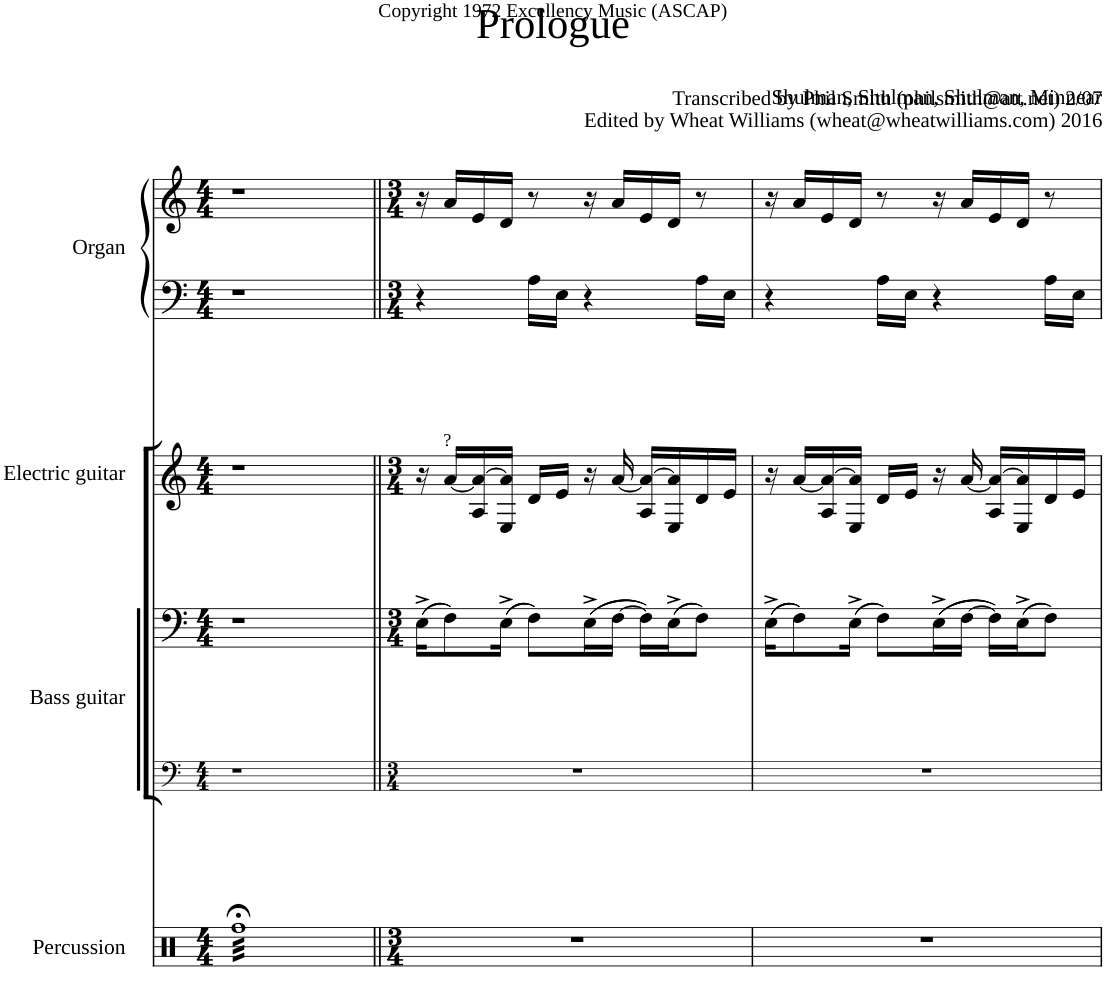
**kern	**kern	**kern	**kern	**kern	**kern	**kern	**kern	**kern	**kern	**kern	**kern	**kern	**kern
*part10	*part9	*part9	*part8	*part7	*part7	*part6	*part6	*part5	*part5	*part4	*part3	*part2	*part1
*staff14	*staff13	*staff12	*staff11	*staff10	*staff9	*staff8	*staff7	*staff6	*staff5	*staff4	*staff3	*staff2	*staff1
*I"Percussion	*I"Bass guitar	*	*I"Electric guitar	*I"Organ	*	*I"Organ	*	*I"Synthesizer	*	*I"Voice	*I"Voice	*I"Voice	*I"Voice
*I'Perc.	*I'Bass	*	*I'El. gtr	*I'Org.	*	*I'Org.	*	*I'Synth.	*	*I'Voice	*I'Voice	*I'Voice	*I'Voice
*	*stria5	*	*	*	*	*	*	*	*	*	*	*	*
*clefX	*clefF4	*clefF4	*clefG2	*clefF4	*clefG2	*clefF4	*clefG2	*clefF4	*clefG2	*clefG2	*clefG2	*clefG2	*clefG2
*	*Trd7c12	*Trd7c12	*Trd7c12	*	*	*	*	*	*	*	*	*	*
*k[]	*k[]	*k[]	*k[]	*k[]	*k[]	*k[]	*k[]	*k[]	*k[]	*k[]	*k[]	*k[]	*k[]
*M4/4	*M4/4	*M4/4	*M4/4	*M4/4	*M4/4	*M4/4	*M4/4	*M4/4	*M4/4	*M4/4	*M4/4	*M4/4	*M4/4
=1	=1	=1	=1	=1	=1	=1	=1	=1	=1	=1	=1	=1	=1
*tremolo	*	*	*	*	*	*	*	*	*	*	*	*	*
32Rff;<LLL	1r	1r	1r	1r	1r	1r	1r	1r	1r	1r	1r	1r	1r
32Rff;<	.	.	.	.	.	.	.	.	.	.	.	.	.
32Rff;<	.	.	.	.	.	.	.	.	.	.	.	.	.
32Rff;<	.	.	.	.	.	.	.	.	.	.	.	.	.
32Rff;<	.	.	.	.	.	.	.	.	.	.	.	.	.
32Rff;<	.	.	.	.	.	.	.	.	.	.	.	.	.
32Rff;<	.	.	.	.	.	.	.	.	.	.	.	.	.
32Rff;<	.	.	.	.	.	.	.	.	.	.	.	.	.
32Rff;<	.	.	.	.	.	.	.	.	.	.	.	.	.
32Rff;<	.	.	.	.	.	.	.	.	.	.	.	.	.
32Rff;<	.	.	.	.	.	.	.	.	.	.	.	.	.
32Rff;<	.	.	.	.	.	.	.	.	.	.	.	.	.
32Rff;<	.	.	.	.	.	.	.	.	.	.	.	.	.
32Rff;<	.	.	.	.	.	.	.	.	.	.	.	.	.
32Rff;<	.	.	.	.	.	.	.	.	.	.	.	.	.
32Rff;<	.	.	.	.	.	.	.	.	.	.	.	.	.
32Rff;<	.	.	.	.	.	.	.	.	.	.	.	.	.
32Rff;<	.	.	.	.	.	.	.	.	.	.	.	.	.
32Rff;<	.	.	.	.	.	.	.	.	.	.	.	.	.
32Rff;<	.	.	.	.	.	.	.	.	.	.	.	.	.
32Rff;<	.	.	.	.	.	.	.	.	.	.	.	.	.
32Rff;<	.	.	.	.	.	.	.	.	.	.	.	.	.
32Rff;<	.	.	.	.	.	.	.	.	.	.	.	.	.
32Rff;<	.	.	.	.	.	.	.	.	.	.	.	.	.
32Rff;<	.	.	.	.	.	.	.	.	.	.	.	.	.
32Rff;<	.	.	.	.	.	.	.	.	.	.	.	.	.
32Rff;<	.	.	.	.	.	.	.	.	.	.	.	.	.
32Rff;<	.	.	.	.	.	.	.	.	.	.	.	.	.
32Rff;<	.	.	.	.	.	.	.	.	.	.	.	.	.
32Rff;<	.	.	.	.	.	.	.	.	.	.	.	.	.
32Rff;<	.	.	.	.	.	.	.	.	.	.	.	.	.
32Rff;<JJJ	.	.	.	.	.	.	.	.	.	.	.	.	.
*Xtremolo	*	*	*	*	*	*	*	*	*	*	*	*	*
=2||	=2||	=2||	=2||	=2||	=2||	=2||	=2||	=2||	=2||	=2||	=2||	=2||	=2||
*M3/4	*M3/4	*M3/4	*M3/4	*M3/4	*M3/4	*M3/4	*M3/4	*M3/4	*M3/4	*M3/4	*M3/4	*M3/4	*M3/4
2.r	2.r	(>(>16E^\KL	16r	4r	16r	2.r	2.r	2.r	2.r	2.r	2.r	2.r	2.r
!	!	!	!LO:TX:a:t=?	!	!	!	!	!	!	!	!	!	!
.	.	8F\))	[<16a/LL	.	16a/LL	.	.	.	.	.	.	.	.
.	.	.	16A/ 16a/_	.	16e/	.	.	.	.	.	.	.	.
.	.	(>(>16E^\Jk	16E/ 16a/]JJ	.	16d/JJ	.	.	.	.	.	.	.	.
.	.	8F\L))	16d/LL	16A\LL	8r	.	.	.	.	.	.	.	.
.	.	.	16e/JJ	16E\JJ	.	.	.	.	.	.	.	.	.
.	.	(>(>16E^\L	16r	4r	16r	.	.	.	.	.	.	.	.
.	.	[>16F\JJ	[<16a/	.	16a/LL	.	.	.	.	.	.	.	.
.	.	16F\LL]))	16A/ 16a/_LL	.	16e/	.	.	.	.	.	.	.	.
.	.	(>(>16E^\J	16E/ 16a/]	.	16d/JJ	.	.	.	.	.	.	.	.
.	.	8F\J))	16d/	16A\LL	8r	.	.	.	.	.	.	.	.
.	.	.	16e/JJ	16E\JJ	.	.	.	.	.	.	.	.	.
=3	=3	=3	=3	=3	=3	=3	=3	=3	=3	=3	=3	=3	=3
2.r	2.r	(>(>16E^\KL	16r	4r	16r	2.r	2.r	2.r	2.r	2.r	2.r	2.r	2.r
.	.	8F\))	[<16a/LL	.	16a/LL	.	.	.	.	.	.	.	.
.	.	.	16A/ 16a/_	.	16e/	.	.	.	.	.	.	.	.
.	.	(>(>16E^\Jk	16E/ 16a/]JJ	.	16d/JJ	.	.	.	.	.	.	.	.
.	.	8F\L))	16d/LL	16A\LL	8r	.	.	.	.	.	.	.	.
.	.	.	16e/JJ	16E\JJ	.	.	.	.	.	.	.	.	.
.	.	(>(>16E^\L	16r	4r	16r	.	.	.	.	.	.	.	.
.	.	[>16F\JJ	[<16a/	.	16a/LL	.	.	.	.	.	.	.	.
.	.	16F\LL]))	16A/ 16a/_LL	.	16e/	.	.	.	.	.	.	.	.
.	.	(>(>16E^\J	16E/ 16a/]	.	16d/JJ	.	.	.	.	.	.	.	.
.	.	8F\J))	16d/	16A\LL	8r	.	.	.	.	.	.	.	.
.	.	.	16e/JJ	16E\JJ	.	.	.	.	.	.	.	.	.
=	=	=	=	=	=	=	=	=	=	=	=	=	=
*-	*-	*-	*-	*-	*-	*-	*-	*-	*-	*-	*-	*-	*-
